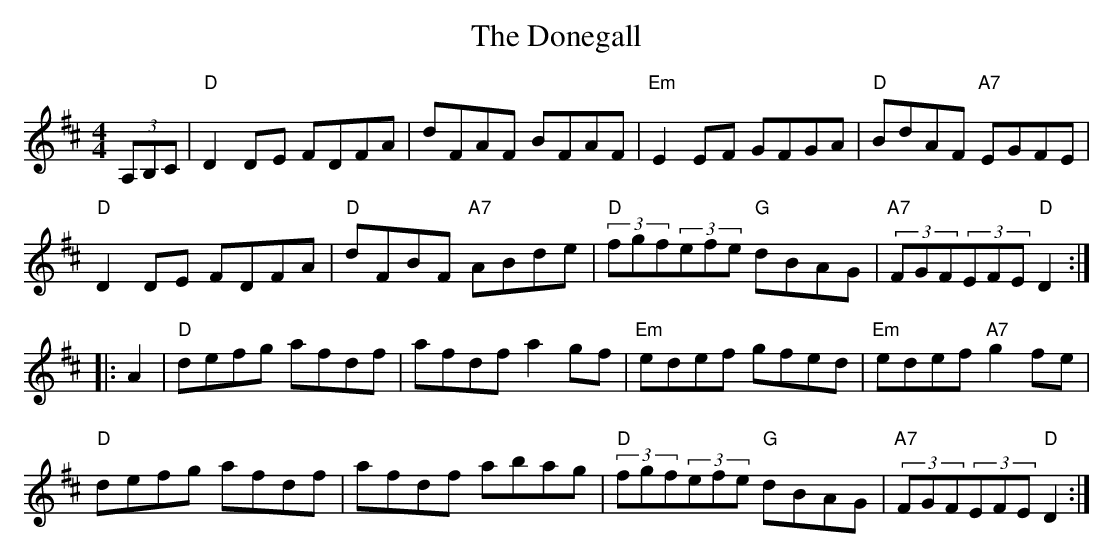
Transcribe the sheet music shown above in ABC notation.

X:1
T:The Donegall
M:4/4
L:1/4
K:D
(3A,/2B,/2C/2|"D"DD/2-E/2 F/2D/2F/2A/2|d/2F/2A/2F/2 B/2F/2A/2F/2|\
"Em"EE/2-F/2 G/2F/2G/2A/2|"D"B/2d/2A/2F/2 "A7"E/2G/2F/2E/2|
"D"DD/2-E/2 F/2D/2F/2A/2|"D"d/2F/2B/2F/2 "A7"A/2B/2d/2e/2|\
(3"D"f/2g/2f/2(3e/2f/2e/2 "G"d/2B/2A/2G/2|(3"A7"F/2G/2F/2(3E/2F/2E/2 "D"D::
A|"D"d/2e/2f/2g/2 a/2f/2d/2f/2|a/2f/2d/2f/2 ag/2-f/2|\
"Em"e/2d/2e/2f/2 g/2f/2e/2d/2|"Em"e/2d/2e/2f/2 "A7"gf/2-e/2|
"D"d/2e/2f/2g/2 a/2f/2d/2f/2|a/2f/2d/2f/2 a/2b/2a/2g/2|\
(3"D"f/2g/2f/2(3e/2f/2e/2 "G"d/2B/2A/2G/2|(3"A7"F/2G/2F/2(3E/2F/2E/2 "D"D:|
